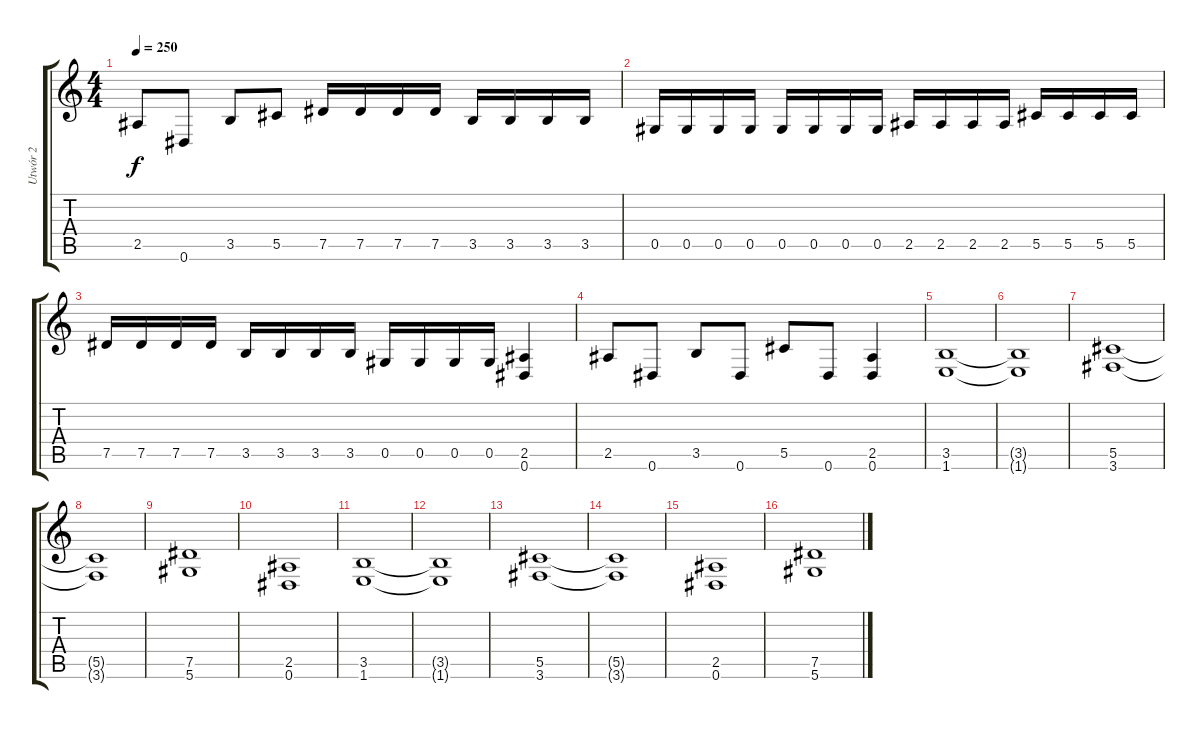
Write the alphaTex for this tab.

\track ("Utwór 2" "Utwór 2") {instrument overdrivenguitar}
\staff {score tabs}
\tuning (Eb4 Bb3 Gb3 Db3 Ab2 Eb2) {hide}
\ts (4 4)
\tempo 250
\clef g2
\ks c
2.5.8{dy f} 0.6.8 3.5.8 5.5.8 7.5.16 7.5.16 7.5.16 7.5.16 3.5.16 3.5.16 3.5.16 3.5.16 |
0.5.16 0.5.16 0.5.16 0.5.16 0.5.16 0.5.16 0.5.16 0.5.16 2.5.16 2.5.16 2.5.16 2.5.16 5.5.16 5.5.16 5.5.16 5.5.16 |
7.5.16 7.5.16 7.5.16 7.5.16 3.5.16 3.5.16 3.5.16 3.5.16 0.5.16 0.5.16 0.5.16 0.5.16 (2.5 0.6).4 |
2.5.8 0.6.8 3.5.8 0.6.8 5.5.8 0.6.8 (2.5 0.6).4 |
(3.5 1.6).1 |
(3.5{t} 1.6{t}).1 |
(5.5 3.6).1 |
(5.5{t} 3.6{t}).1 |
(7.5 5.6).1 |
(2.5 0.6).1 |
(3.5 1.6).1 |
(3.5{t} 1.6{t}).1 |
(5.5 3.6).1 |
(5.5{t} 3.6{t}).1 |
(2.5 0.6).1 |
(7.5 5.6).1
